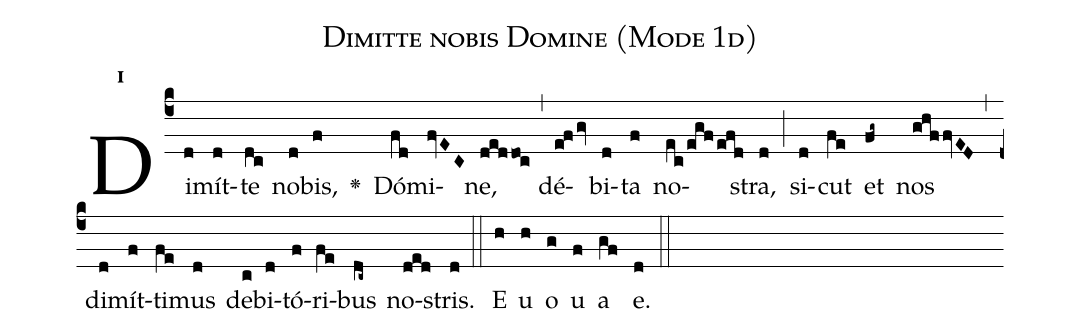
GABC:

name:Dimitte nobis Domine (Mode 1d);
office-part:Antiphona;
mode:1;
%%
initial-style: 1;
name: Dimitte nobis Domine;
book: Antiphonae & Responsoria/Tomus II, p. 21;
occasion: Hebdomada I Quadragesimae Feria III;
office-part: Laudes Ant E;
user-notes: ;
commentary: ;
annotation: 1d;
centering-scheme: english;
fontsize: 12;
font: OFLSortsMillGoudy;
height: 11;
width: 4.5;
%%
(c4)Di(d)mít(d)te(dc) no(d)bis,(f) <v>\greheightstar</v>() Dó(fd)mi(fvEC)ne,(deddoc) (,) dé(e!fgv)bi(d)ta(f) no(ec/egf/efd)stra,(d) (;) si(d)cut(fe) et(fg~) nos(ghf/fvED) (,) di(d)mít(f)ti(fe)mus(d) de(c)bi(d)tó(f)ri(fe)bus(dc~) no(ded)stris.(d) (::)
E(h) u(h) o(g) u(f) a(gf) e.(d) (::)
